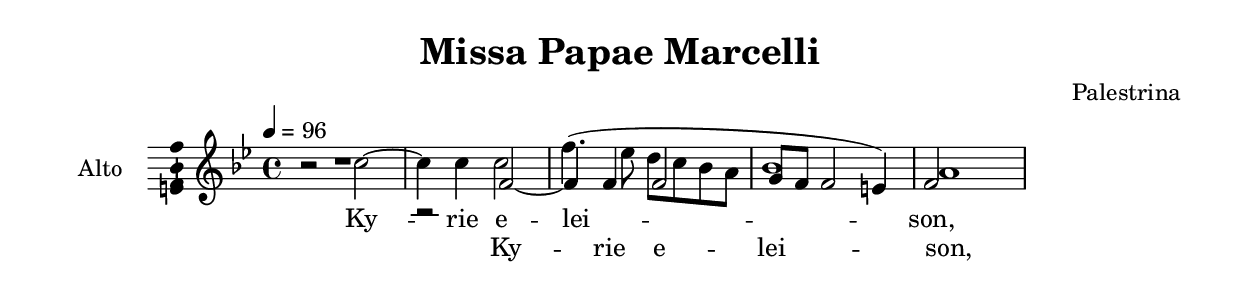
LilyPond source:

\version "2.10"

\header{
  title = "Missa Papae Marcelli"
  composer = "Palestrina"
}

global = {
  \key bes \major
  \time 4/4
  #(set-accidental-style 'modern-voice)
}

sopKyrie = \relative c'' {
  \set Staff.instrumentName = "Soprano"
  \set Staff.shortInstrumentName = "S"
  r2 c2. c4 c2 f4.( ees8 d c bes a g f f2 e4) f2
}

sopKyrieWords = \lyricmode {
  Ky -- rie e -- lei -- son,
}

altKyrie = \relative c' {
  \set Staff.instrumentName = "Alto"
  \set Staff.shortInstrumentName = "A"
  R1 r2 f2. f4 f2 bes1 a
}

altKyrieWords = \lyricmode {
  Ky -- rie e -- lei -- son,
}

\score {
  \new ChoirStaff = "Kyrie" {
    \tempo 4=96
    \set ChoirStaff.midiInstrument = "string ensemble 1"
    <<
      \new Voice = "sopranoKyrie" { \clef "treble" \global \sopKyrie }
      \new Lyrics = "sopranoKyrieWords" \lyricsto sopranoKyrie { \sopKyrieWords }
      \new Voice = "altoKyrie" { \clef "treble" \global \altKyrie }
      \new Lyrics = "altoKyrieWords" \lyricsto altoKyrie { \altKyrieWords }
    >>
  }
  \layout {
    \context {
      \Voice
      \consists Ambitus_engraver
      \remove "Note_heads_engraver"
      \consists "Completion_heads_engraver"
    }
  }
}
